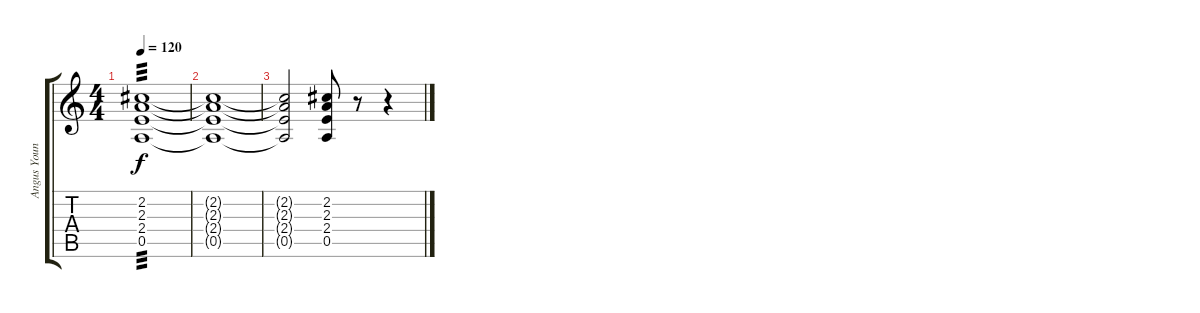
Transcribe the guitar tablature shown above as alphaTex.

\track ("Angus Young" "Angus Youn") {instrument distortionguitar bank 5}
\staff {score tabs}
\tuning (E4 B3 G3 D3 A2 E2) {hide}
\ts (4 4)
\tempo 120
\clef g2
\ks c
(2.2 2.3 2.4 0.5).1{tp 3 dy f} |
(2.2{t} 2.3{t} 2.4{t} 0.5{t}).1 |
(2.2{t} 2.3{t} 2.4{t} 0.5{t}).2 (2.2 2.3 2.4 0.5).8 r.8 r.4
